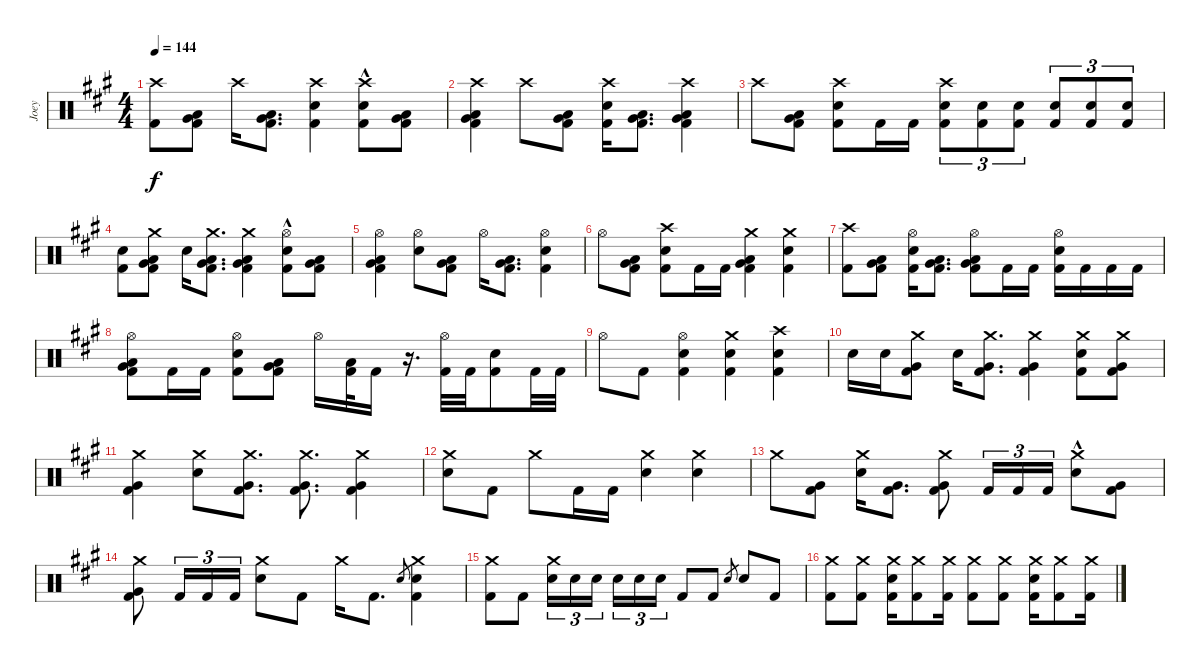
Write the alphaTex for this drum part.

\track ("Joey" "Joey") {instrument percussion}
\staff {score}
\articulation defaults
\ts (4 4)
\tempo 144
\clef neutral
\ks a
("Crash high (hit)" "Kick (hit) 2").8{dy f} ("Low Tom (hit)" "Very Low Tom (hit)" "Kick (hit) 2").8 "Crash high (hit)".16 ("Low Tom (hit)" "Very Low Tom (hit)" "Kick (hit) 2").8{d} ("Crash high (hit)" "Snare (hit) 2" "Kick (hit) 2").4 ("Crash high (hit)" "Snare (hit) 2"{hac} "Kick (hit) 2").8 ("Low Tom (hit)" "Very Low Tom (hit)" "Kick (hit) 2").8 |
("Crash high (hit)" "Low Tom (hit)" "Very Low Tom (hit)" "Kick (hit) 2").4 "Crash high (hit)".8 ("Low Tom (hit)" "Very Low Tom (hit)" "Kick (hit) 2").8 ("Crash high (hit)" "Snare (hit) 2" "Kick (hit) 2").16 ("Low Tom (hit)" "Very Low Tom (hit)" "Kick (hit) 2").8{d} ("Crash high (hit)" "Low Tom (hit)" "Very Low Tom (hit)" "Kick (hit) 2").4 |
"Crash high (hit)".8 ("Low Tom (hit)" "Very Low Tom (hit)" "Kick (hit) 2").8 ("Crash high (hit)" "Snare (hit) 2" "Kick (hit) 2").8 "Kick (hit) 2".16 "Kick (hit) 2".16 ("Crash high (hit)" "Snare (hit) 2" "Kick (hit) 2").8{tu (3 2)} ("Snare (hit) 2" "Kick (hit) 2").8{tu (3 2)} ("Snare (hit) 2" "Kick (hit) 2").8{tu (3 2)} ("Snare (hit) 2" "Kick (hit) 2").8{tu (3 2)} ("Snare (hit) 2" "Kick (hit) 2").8{tu (3 2)} ("Snare (hit) 2" "Kick (hit) 2").8{tu (3 2)} |
("Snare (hit) 2" "Kick (hit) 2").8 ("Crash medium (hit)" "Low Tom (hit)" "Very Low Tom (hit)" "Kick (hit) 2").8 "Snare (hit) 2".16 ("Crash medium (hit)" "Low Tom (hit)" "Very Low Tom (hit)" "Kick (hit) 2").8{d} ("Crash medium (hit)" "Low Tom (hit)" "Very Low Tom (hit)" "Kick (hit) 2").4 ("Snare (hit) 2" "Hi-Hat (open)"{hac} "Kick (hit) 2").8 ("Low Tom (hit)" "Very Low Tom (hit)" "Kick (hit) 2").8 |
("Hi-Hat (open)" "Low Tom (hit)" "Very Low Tom (hit)" "Kick (hit) 2").4 ("Hi-Hat (open)" "Snare (hit) 2").8 ("Low Tom (hit)" "Very Low Tom (hit)" "Kick (hit) 2").8 "Hi-Hat (open)".16 ("Low Tom (hit)" "Very Low Tom (hit)" "Kick (hit) 2").8{d} ("Hi-Hat (open)" "Snare (hit) 2" "Kick (hit) 2").4 |
"Hi-Hat (open)".8 ("Low Tom (hit)" "Very Low Tom (hit)" "Kick (hit) 2").8 ("Crash high (hit)" "Snare (hit) 2" "Kick (hit) 2").8 "Kick (hit) 2".16 "Kick (hit) 2".16 ("Crash medium (hit)" "Low Tom (hit)" "Very Low Tom (hit)" "Kick (hit) 2").4 ("Crash medium (hit)" "Snare (hit) 2" "Kick (hit) 2").4 |
("Crash high (hit)" "Kick (hit) 2").8 ("Low Tom (hit)" "Very Low Tom (hit)" "Kick (hit) 2").8 ("Hi-Hat (open)" "Snare (hit) 2" "Kick (hit) 2").16 ("Low Tom (hit)" "Very Low Tom (hit)" "Kick (hit) 2").8{d} ("Hi-Hat (open)" "Low Tom (hit)" "Very Low Tom (hit)" "Kick (hit) 2").8 "Kick (hit) 2".16 "Kick (hit) 2".16 ("Snare (hit) 2" "Hi-Hat (open)" "Kick (hit) 2").16 "Kick (hit) 2".16 "Kick (hit) 2".16 "Kick (hit) 2".16 |
("Hi-Hat (open)" "Low Tom (hit)" "Very Low Tom (hit)" "Kick (hit) 2").8 "Kick (hit) 2".16 "Kick (hit) 2".16 ("Hi-Hat (open)" "Snare (hit) 2" "Kick (hit) 2").8 ("Low Tom (hit)" "Very Low Tom (hit)" "Kick (hit) 2").8 "Hi-Hat (open)".16 ("Low Tom (hit)" "Kick (hit) 2").32 "Kick (hit) 2".16 r.16{d} ("Hi-Hat (open)" "Kick (hit) 2").32 "Kick (hit) 2".32 ("Snare (hit) 2" "Kick (hit) 2").8 "Kick (hit) 2".32 "Kick (hit) 2".32 |
"Hi-Hat (open)".8 "Kick (hit) 2".8 ("Hi-Hat (open)" "Snare (hit) 2" "Kick (hit) 2").4 ("Crash medium (hit)" "Snare (hit) 2" "Kick (hit) 2").4 ("Crash high (hit)" "Snare (hit) 2" "Kick (hit) 2").4 |
"Snare (hit) 2".16 "Snare (hit) 2".16 ("Crash medium (hit)" "Very Low Tom (hit)" "Kick (hit) 2").8 "Snare (hit) 2".16 ("Crash medium (hit)" "Very Low Tom (hit)" "Kick (hit) 2").8{d} ("Crash medium (hit)" "Very Low Tom (hit)" "Kick (hit) 2").4 ("Snare (hit) 2" "Crash medium (hit)" "Kick (hit) 2").8 ("Crash medium (hit)" "Very Low Tom (hit)" "Kick (hit) 2").8 |
("Crash medium (hit)" "Very Low Tom (hit)" "Kick (hit) 2").4 ("Crash medium (hit)" "Snare (hit) 2").8 ("Crash medium (hit)" "Very Low Tom (hit)" "Kick (hit) 2").8{d} ("Crash medium (hit)" "Very Low Tom (hit)" "Kick (hit) 2").8{d} ("Crash medium (hit)" "Very Low Tom (hit)" "Kick (hit) 2").4 |
("Crash medium (hit)" "Snare (hit) 2").8 "Kick (hit) 2".8 "Crash medium (hit)".8 "Kick (hit) 2".16 "Kick (hit) 2".16 ("Crash medium (hit)" "Snare (hit) 2").4 ("Crash medium (hit)" "Snare (hit) 2").4 |
"Crash medium (hit)".8 ("Very Low Tom (hit)" "Kick (hit) 2").8 ("Crash medium (hit)" "Snare (hit) 2").16 ("Very Low Tom (hit)" "Kick (hit) 2").8{d} ("Crash medium (hit)" "Very Low Tom (hit)" "Kick (hit) 2").8 "Kick (hit) 2".16{tu (3 2)} "Kick (hit) 2".16{tu (3 2)} "Kick (hit) 2".16{tu (3 2)} ("Snare (hit) 2" "Crash medium (hit)"{hac}).8 ("Very Low Tom (hit)" "Kick (hit) 2").8 |
("Crash medium (hit)" "Very Low Tom (hit)" "Kick (hit) 2").8 "Kick (hit) 2".16{tu (3 2)} "Kick (hit) 2".16{tu (3 2)} "Kick (hit) 2".16{tu (3 2)} ("Crash medium (hit)" "Snare (hit) 2").8 "Kick (hit) 2".8 "Crash medium (hit)".16 "Kick (hit) 2".8{d} "Snare (hit)".8{gr} ("Crash medium (hit)" "Snare (hit) 2" "Kick (hit) 2").4 |
("Crash medium (hit)" "Kick (hit) 2").8 "Kick (hit) 2".8 ("Crash medium (hit)" "Snare (hit) 2").16{tu (3 2)} "Snare (hit) 2".16{tu (3 2)} "Snare (hit) 2".16{tu (3 2)} "Snare (hit) 2".16{tu (3 2)} "Snare (hit) 2".16{tu (3 2)} "Snare (hit) 2".16{tu (3 2)} "Kick (hit) 2".8 "Kick (hit) 2".8 "Snare (hit)".8{gr} "Snare (hit) 2".8 "Kick (hit) 2".8 |
("Crash medium (hit)" "Kick (hit) 2").8 ("Crash medium (hit)" "Kick (hit) 2").8 ("Crash medium (hit)" "Snare (hit) 2" "Kick (hit) 2").16 ("Crash medium (hit)" "Kick (hit) 2").8 ("Crash medium (hit)" "Kick (hit) 2").16 ("Crash medium (hit)" "Kick (hit) 2").8 ("Crash medium (hit)" "Kick (hit) 2").8 ("Crash medium (hit)" "Snare (hit) 2" "Kick (hit) 2").16 ("Crash medium (hit)" "Kick (hit) 2").8 ("Crash medium (hit)" "Kick (hit) 2").16
